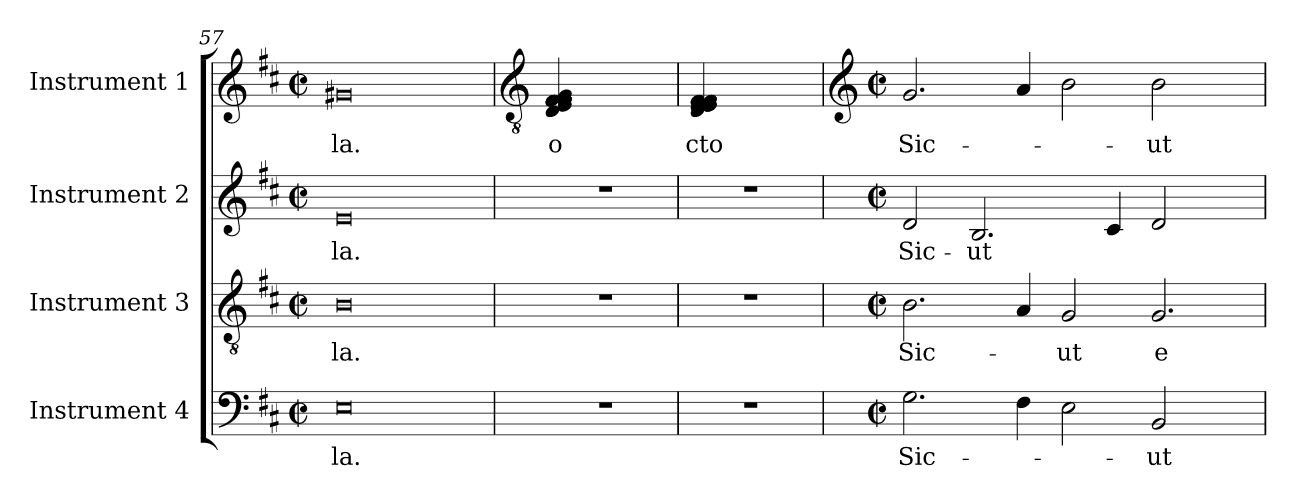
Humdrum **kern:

**kern	**text	**kern	**text	**kern	**text	**kern	**text
*part4	*part4	*part3	*part3	*part2	*part2	*part1	*part1
*staff4	*staff4	*staff3	*staff3	*staff2	*staff2	*staff1	*staff1
*I"Instrument 4	*	*I"Instrument 3	*	*I"Instrument 2	*	*I"Instrument 1	*
*clefF4	*	*clefGv2	*	*clefG2	*	*clefG2	*
*k[f#c#]	*	*k[f#c#]	*	*k[f#c#]	*	*k[f#c#]	*
*D:	*	*D:	*	*D:	*	*D:	*
*M2/2	*	*M2/2	*	*M2/2	*	*M2/2	*
*met(c|)	*	*met(c|)	*	*met(c|)	*	*met(c|)	*
=57	=57	=57	=57	=57	=57	=57	=57
!	!LO:LY:b:cj	!	!LO:LY:b:cj	!	!LO:LY:b:cj	!	!LO:LY:b:cj
0E	-la.	0B	-la.	0e	-la.	0g#X	-la.
!!LO:LB:g=z
=58	=58	=58	=58	=58	=58	=58	=58
*	*	*	*	*	*	*clefGv2	*
!	!	!	!	!	!	!	!LO:LY:b:cj
1r	.	1r	.	1r	.	4D/ 4E/ 4F#/ 4F#/ 4F#/ 4F#/ 4F#/ 4G/ 4F#/ 4F#/	-o
.	.	.	.	.	.	2.ryy	.
=59	=59	=59	=59	=59	=59	=59	=59
!	!	!	!	!	!	!	!LO:LY:b:cj
1r	.	1r	.	1r	.	4F#/ 4F#/ 4F#/ 4E/ 4D/ 4E/ 4F#/ 4E/	-cto
.	.	.	.	.	.	2.ryy	.
!!LO:PB:g=z
=60	=60	=60	=60	=60	=60	=60	=60
*	*	*	*	*	*	*clefG2	*
*M2/2	*	*M2/2	*	*M2/2	*	*M2/2	*
*met(c|)	*	*met(c|)	*	*met(c|)	*	*met(c|)	*
!	!LO:LY:b:cj	!	!LO:LY:b:cj	!	!LO:LY:b:cj	!	!LO:LY:b:cj
2.G\	Sic-	2.B\	Sic-	2d/	Sic-	2.g/	Sic-
!	!	!	!	!	!LO:LY:b:cj	!	!
.	.	.	.	2.B/	-ut	.	.
4F#\	.	4A/	.	.	.	4a/	.
!	!	!	!LO:LY:b:cj	!	!	!	!
2E\	.	2G/	-ut	.	.	2b\	.
.	.	.	.	4c#/	.	.	.
!	!LO:LY:b:cj	!	!LO:LY:b:cj	!	!	!	!LO:LY:b:cj
2BB/	-ut	2.G/	e-	2d/	.	2b\	-ut
4ryy	.	.	.	4ryy	.	4ryy	.
=	=	=	=	=	=	=	=
*-	*-	*-	*-	*-	*-	*-	*-
